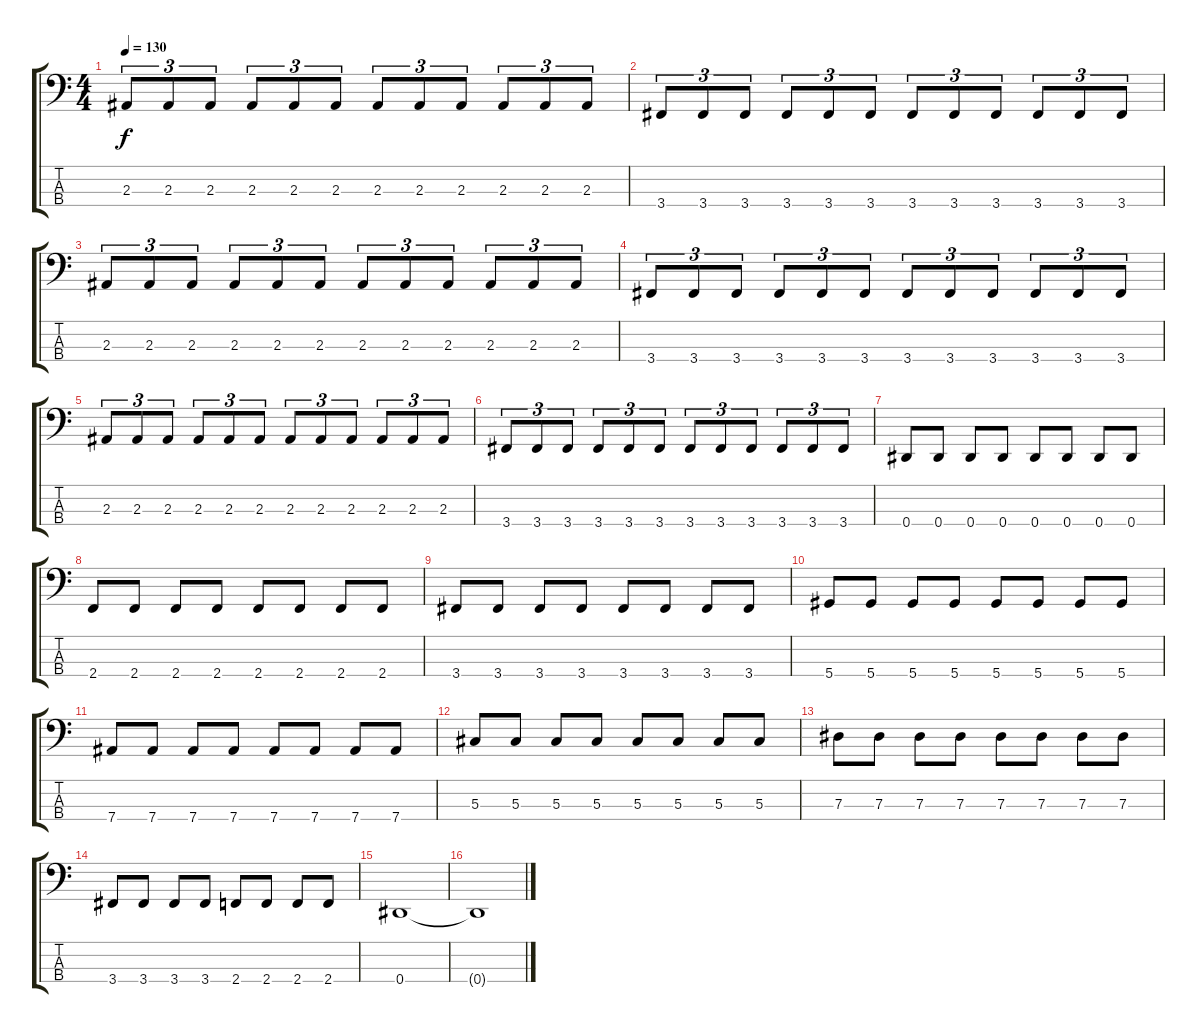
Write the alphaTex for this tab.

\track "" {instrument electricbasspick}
\staff {score tabs}
\tuning (Gb2 Db2 Ab1 Eb1) {hide}
\ts (4 4)
\tempo 130
\clef f4
\ks c
2.3.8{tu (3 2) dy f} 2.3.8{tu (3 2)} 2.3.8{tu (3 2)} 2.3.8{tu (3 2)} 2.3.8{tu (3 2)} 2.3.8{tu (3 2)} 2.3.8{tu (3 2)} 2.3.8{tu (3 2)} 2.3.8{tu (3 2)} 2.3.8{tu (3 2)} 2.3.8{tu (3 2)} 2.3.8{tu (3 2)} |
3.4.8{tu (3 2)} 3.4.8{tu (3 2)} 3.4.8{tu (3 2)} 3.4.8{tu (3 2)} 3.4.8{tu (3 2)} 3.4.8{tu (3 2)} 3.4.8{tu (3 2)} 3.4.8{tu (3 2)} 3.4.8{tu (3 2)} 3.4.8{tu (3 2)} 3.4.8{tu (3 2)} 3.4.8{tu (3 2)} |
2.3.8{tu (3 2)} 2.3.8{tu (3 2)} 2.3.8{tu (3 2)} 2.3.8{tu (3 2)} 2.3.8{tu (3 2)} 2.3.8{tu (3 2)} 2.3.8{tu (3 2)} 2.3.8{tu (3 2)} 2.3.8{tu (3 2)} 2.3.8{tu (3 2)} 2.3.8{tu (3 2)} 2.3.8{tu (3 2)} |
3.4.8{tu (3 2)} 3.4.8{tu (3 2)} 3.4.8{tu (3 2)} 3.4.8{tu (3 2)} 3.4.8{tu (3 2)} 3.4.8{tu (3 2)} 3.4.8{tu (3 2)} 3.4.8{tu (3 2)} 3.4.8{tu (3 2)} 3.4.8{tu (3 2)} 3.4.8{tu (3 2)} 3.4.8{tu (3 2)} |
2.3.8{tu (3 2)} 2.3.8{tu (3 2)} 2.3.8{tu (3 2)} 2.3.8{tu (3 2)} 2.3.8{tu (3 2)} 2.3.8{tu (3 2)} 2.3.8{tu (3 2)} 2.3.8{tu (3 2)} 2.3.8{tu (3 2)} 2.3.8{tu (3 2)} 2.3.8{tu (3 2)} 2.3.8{tu (3 2)} |
3.4.8{tu (3 2)} 3.4.8{tu (3 2)} 3.4.8{tu (3 2)} 3.4.8{tu (3 2)} 3.4.8{tu (3 2)} 3.4.8{tu (3 2)} 3.4.8{tu (3 2)} 3.4.8{tu (3 2)} 3.4.8{tu (3 2)} 3.4.8{tu (3 2)} 3.4.8{tu (3 2)} 3.4.8{tu (3 2)} |
0.4.8 0.4.8 0.4.8 0.4.8 0.4.8 0.4.8 0.4.8 0.4.8 |
2.4.8 2.4.8 2.4.8 2.4.8 2.4.8 2.4.8 2.4.8 2.4.8 |
3.4.8 3.4.8 3.4.8 3.4.8 3.4.8 3.4.8 3.4.8 3.4.8 |
5.4.8 5.4.8 5.4.8 5.4.8 5.4.8 5.4.8 5.4.8 5.4.8 |
7.4.8 7.4.8 7.4.8 7.4.8 7.4.8 7.4.8 7.4.8 7.4.8 |
5.3.8 5.3.8 5.3.8 5.3.8 5.3.8 5.3.8 5.3.8 5.3.8 |
7.3.8 7.3.8 7.3.8 7.3.8 7.3.8 7.3.8 7.3.8 7.3.8 |
3.4.8 3.4.8 3.4.8 3.4.8 2.4.8 2.4.8 2.4.8 2.4.8 |
0.4.1 |
0.4{t}.1
